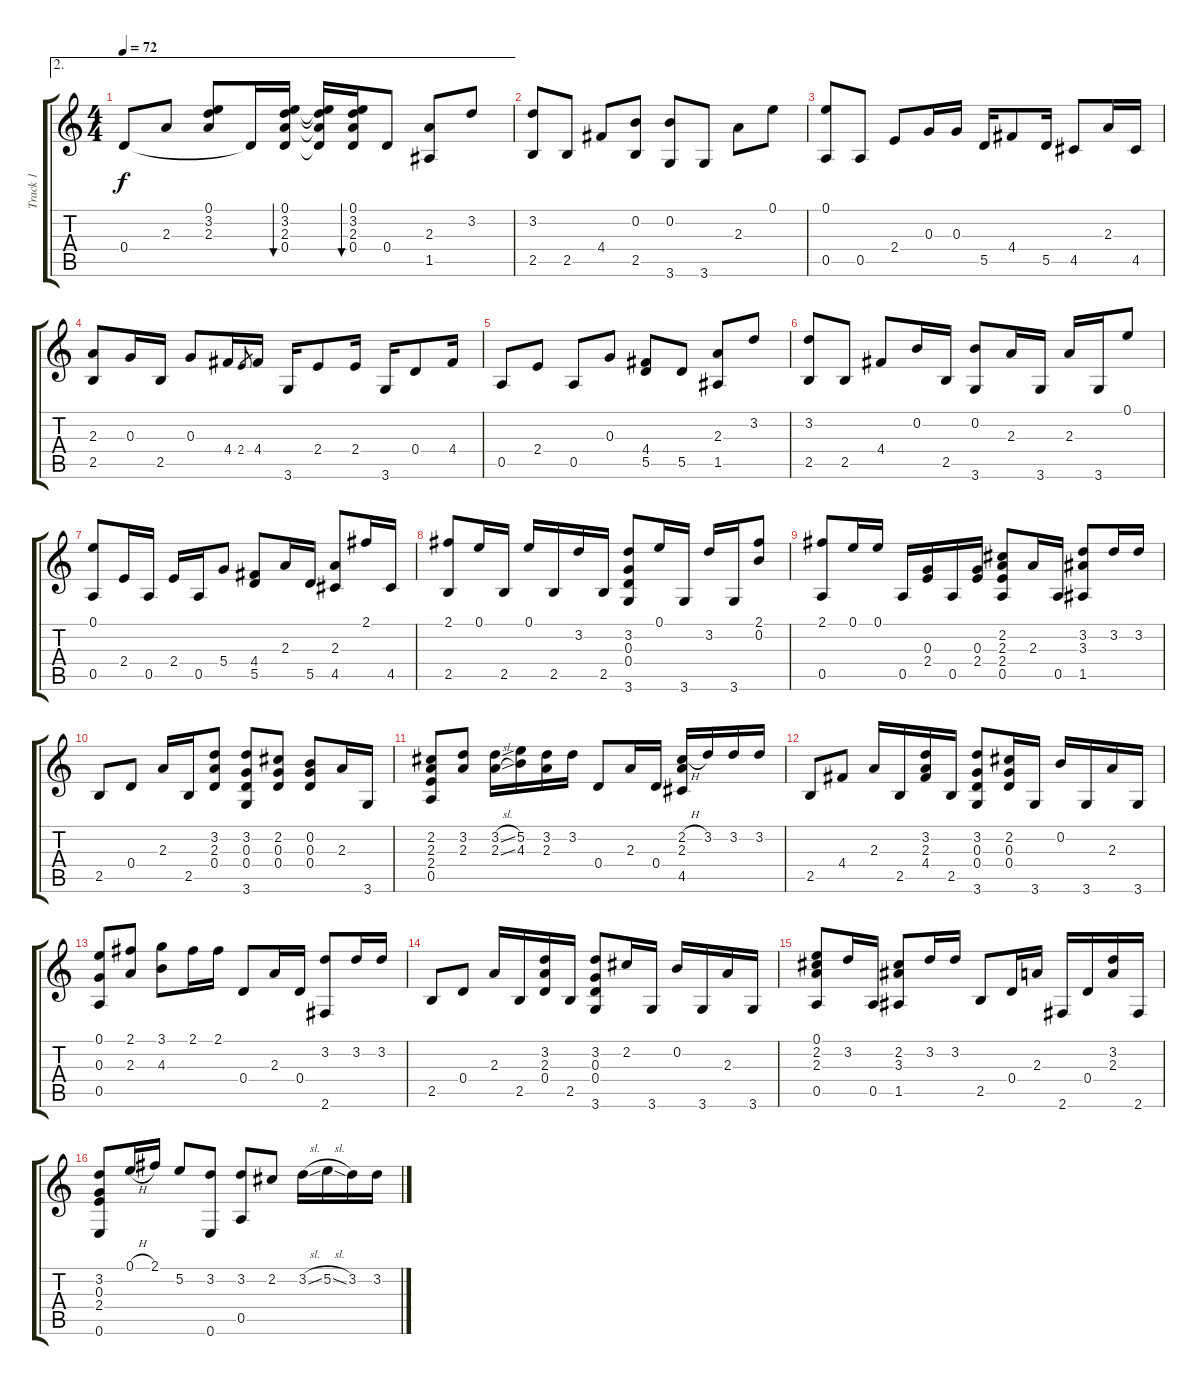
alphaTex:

\track ("Track 1" "Track 1") {instrument acousticguitarsteel}
\staff {score tabs}
\tuning (E4 B3 G3 D3 A2 E2) {hide}
\ae 2
\ts (4 4)
\tempo 72
\clef g2
\ks c
0.4.8{dy f} 2.3.8 (0.1 3.2 2.3).8 0.4{t}.16 (0.1 3.2 2.3 0.4).16{bu 60} (0.1{t} 3.2{t} 2.3{t} 0.4{t}).16 (0.1 3.2 2.3 0.4).16{bu 60} 0.4.8 (2.3 1.5).8 3.2.8 |
(3.2 2.5).8 2.5.8 4.4.8 (0.2 2.5).8 (0.2 3.6).8 3.6.8 2.3.8 0.1.8 |
(0.1 0.5).8 0.5.8 2.4.8 0.3.16 0.3.16 5.5.16 4.4.8 5.5.16 4.5.8 2.3.16 4.5.16 |
(2.3 2.5).8 0.3.16 2.5.16 0.3.8 4.4.16 2.4.8{gr} 4.4.16 3.6.16 2.4.8 2.4.16 3.6.16 0.4.8 4.4.16 |
0.5.8 2.4.8 0.5.8 0.3.8 (4.4 5.5).8 5.5.8 (2.3 1.5).8 3.2.8 |
(3.2 2.5).8 2.5.8 4.4.8 0.2.16 2.5.16 (0.2 3.6).8 2.3.16 3.6.16 2.3.16 3.6.16 0.1.8 |
(0.1 0.5).8 2.4.16 0.5.16 2.4.16 0.5.16 5.4.8 (4.4 5.5).8 2.3.16 5.5.16 (2.3 4.5).8 2.1.16 4.5.16 |
(2.1 2.5).8 0.1.16 2.5.16 0.1.16 2.5.16 3.2.16 2.5.16 (3.2 0.3 0.4 3.6).8 0.1.16 3.6.16 3.2.16 3.6.16 (2.1 0.2).8 |
(2.1 0.5).8 0.1.16 0.1.16 0.5.16 (0.3 2.4).16 0.5.16 (0.3 2.4).16 (2.2 2.3 2.4 0.5).8 2.3.16 0.5.16 (3.2 3.3 1.5).8 3.2.16 3.2.16 |
2.5.8 0.4.8 2.3.16 2.5.16 (3.2 2.3 0.4).8 (3.2 0.3 0.4 3.6).8 (2.2 0.3 0.4).8 (0.2 0.3 0.4).8 2.3.16 3.6.16 |
(2.2 2.3 2.4 0.5).8 (3.2 2.3).8 (3.2{sl} 2.3{sl}).16 (5.2 4.3).16 (3.2 2.3).16 3.2.16 0.4.8 2.3.16 0.4.16 (2.2{h} 2.3 4.5).16 3.2.16 3.2.16 3.2.16 |
2.5.8 4.4.8 2.3.16 2.5.16 (3.2 2.3 4.4).16 2.5.16 (3.2 0.3 0.4 3.6).8 (2.2 0.3 0.4).16 3.6.16 0.2.16 3.6.16 2.3.16 3.6.16 |
(0.1 0.3 0.5).8 (2.1 2.3).8 (3.1 4.3).8 2.1.16 2.1.16 0.4.8 2.3.16 0.4.16 (3.2 2.6).8 3.2.16 3.2.16 |
2.5.8 0.4.8 2.3.16 2.5.16 (3.2 2.3 0.4).16 2.5.16 (3.2 0.3 0.4 3.6).8 2.2.16 3.6.16 0.2.16 3.6.16 2.3.16 3.6.16 |
(0.1 2.2 2.3 0.5).8 3.2.16 0.5.16 (2.2 3.3 1.5).8 3.2.16 3.2.16 2.5.8 0.4.16 2.3.16 2.6.16 0.4.16 (3.2 2.3).16 2.6.16 |
(3.2 0.3 2.4 0.6).8 0.1{h}.16 2.1.16 5.2.8 (3.2 0.6).8 (3.2 0.5).8 2.2.8 3.2{sl}.16 5.2{sl}.16 3.2.16 3.2.16
